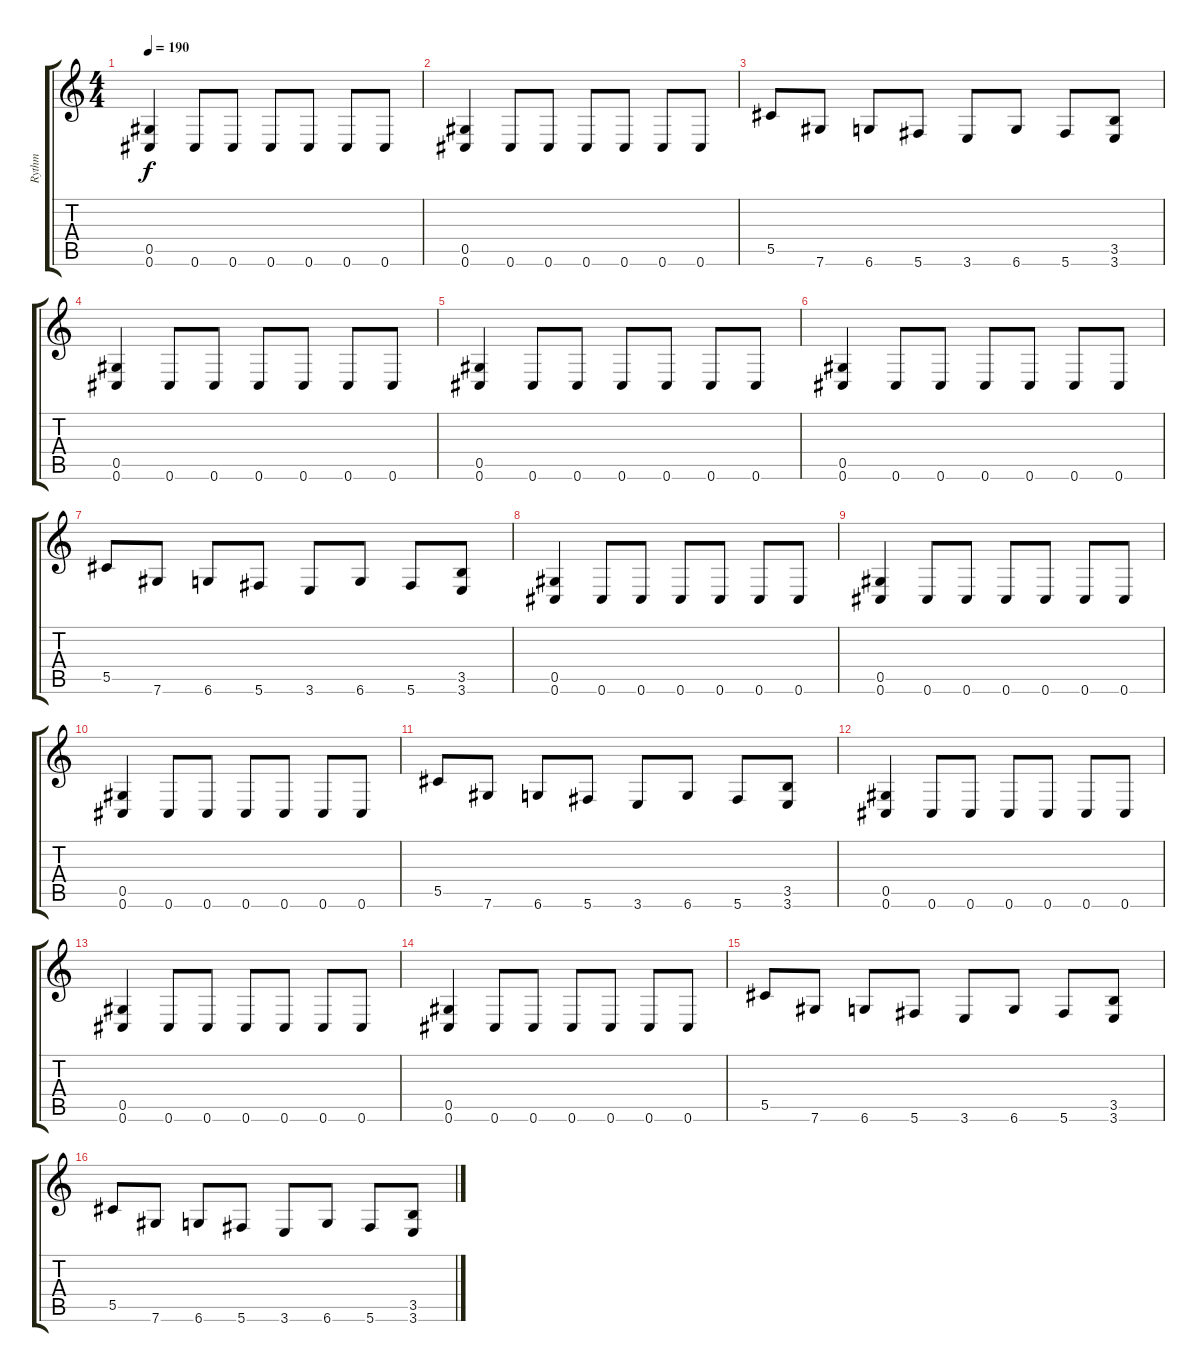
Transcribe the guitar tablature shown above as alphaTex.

\track ("Rythm" "Rythm") {instrument distortionguitar}
\staff {score tabs}
\tuning (Eb4 Bb3 Gb3 Db3 Ab2 Db2) {hide}
\ts (4 4)
\tempo 190
\clef g2
\ks c
(0.5 0.6).4{dy f} 0.6.8 0.6.8 0.6.8 0.6.8 0.6.8 0.6.8 |
(0.5 0.6).4 0.6.8 0.6.8 0.6.8 0.6.8 0.6.8 0.6.8 |
5.5.8 7.6.8 6.6.8 5.6.8 3.6.8 6.6.8 5.6.8 (3.5 3.6).8 |
(0.5 0.6).4 0.6.8 0.6.8 0.6.8 0.6.8 0.6.8 0.6.8 |
(0.5 0.6).4 0.6.8 0.6.8 0.6.8 0.6.8 0.6.8 0.6.8 |
(0.5 0.6).4 0.6.8 0.6.8 0.6.8 0.6.8 0.6.8 0.6.8 |
5.5.8 7.6.8 6.6.8 5.6.8 3.6.8 6.6.8 5.6.8 (3.5 3.6).8 |
(0.5 0.6).4 0.6.8 0.6.8 0.6.8 0.6.8 0.6.8 0.6.8 |
(0.5 0.6).4 0.6.8 0.6.8 0.6.8 0.6.8 0.6.8 0.6.8 |
(0.5 0.6).4 0.6.8 0.6.8 0.6.8 0.6.8 0.6.8 0.6.8 |
5.5.8 7.6.8 6.6.8 5.6.8 3.6.8 6.6.8 5.6.8 (3.5 3.6).8 |
(0.5 0.6).4 0.6.8 0.6.8 0.6.8 0.6.8 0.6.8 0.6.8 |
(0.5 0.6).4 0.6.8 0.6.8 0.6.8 0.6.8 0.6.8 0.6.8 |
(0.5 0.6).4 0.6.8 0.6.8 0.6.8 0.6.8 0.6.8 0.6.8 |
5.5.8 7.6.8 6.6.8 5.6.8 3.6.8 6.6.8 5.6.8 (3.5 3.6).8 |
5.5.8 7.6.8 6.6.8 5.6.8 3.6.8 6.6.8 5.6.8 (3.5 3.6).8
